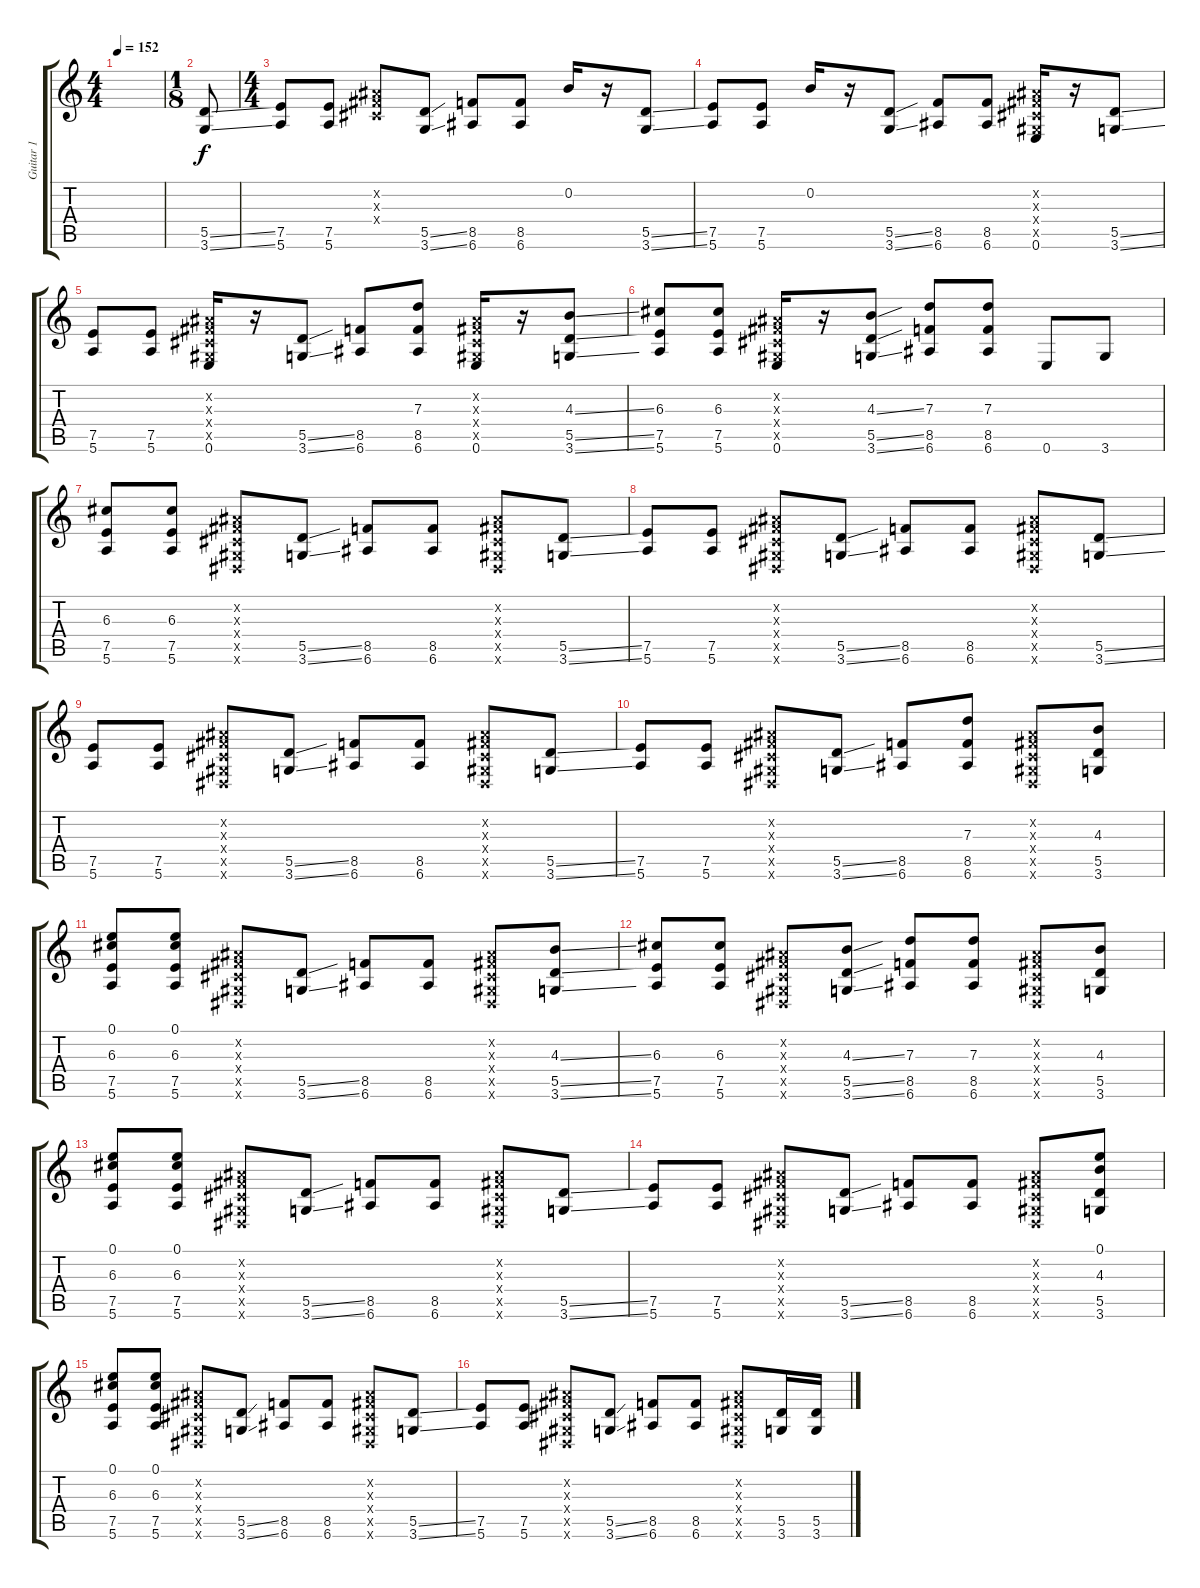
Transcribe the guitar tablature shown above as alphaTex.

\track ("Guitar 1" "Guitar 1") {instrument overdrivenguitar}
\staff {score tabs}
\tuning (E4 B3 G3 D3 A2 E2) {hide}
\ts (4 4)
\tempo 152
\clef g2
\ks c
|
\ts (1 8)
(5.5{ss} 3.6{ss}).8 |
\ts (4 4)
(7.5 5.6).8 (7.5 5.6).8 (-1.2{x} -1.3{x} -1.4{x}).8 (5.5{ss} 3.6{ss}).8 (8.5 6.6).8 (8.5 6.6).8 0.2.16 r.16 (5.5{ss} 3.6{ss}).8 |
(7.5 5.6).8 (7.5 5.6).8 0.2.16 r.16 (5.5{ss} 3.6{ss}).8 (8.5 6.6).8 (8.5 6.6).8 (-1.2{x} -1.3{x} -1.4{x} -1.5{x} 0.6).16 r.16 (5.5{ss} 3.6{ss}).8 |
(7.5 5.6).8 (7.5 5.6).8 (-1.2{x} -1.3{x} -1.4{x} -1.5{x} 0.6).16 r.16 (5.5{ss} 3.6{ss}).8 (8.5 6.6).8 (7.3 8.5 6.6).8 (-1.2{x} -1.3{x} -1.4{x} -1.5{x} 0.6).16 r.16 (4.3{ss} 5.5{ss} 3.6{ss}).8 |
(6.3 7.5 5.6).8 (6.3 7.5 5.6).8 (-1.2{x} -1.3{x} -1.4{x} -1.5{x} 0.6).16 r.16 (4.3{ss} 5.5{ss} 3.6{ss}).8 (7.3 8.5 6.6).8 (7.3 8.5 6.6).8 0.6.8 3.6.8 |
(6.3 7.5 5.6).8 (6.3 7.5 5.6).8 (-1.2{x} -1.3{x} -1.4{x} -1.5{x} -1.6{x}).8 (5.5{ss} 3.6{ss}).8 (8.5 6.6).8 (8.5 6.6).8 (-1.2{x} -1.3{x} -1.4{x} -1.5{x} -1.6{x}).8 (5.5{ss} 3.6{ss}).8 |
(7.5 5.6).8 (7.5 5.6).8 (-1.2{x} -1.3{x} -1.4{x} -1.5{x} -1.6{x}).8 (5.5{ss} 3.6{ss}).8 (8.5 6.6).8 (8.5 6.6).8 (-1.2{x} -1.3{x} -1.4{x} -1.5{x} -1.6{x}).8 (5.5{ss} 3.6{ss}).8 |
(7.5 5.6).8 (7.5 5.6).8 (-1.2{x} -1.3{x} -1.4{x} -1.5{x} -1.6{x}).8 (5.5{ss} 3.6{ss}).8 (8.5 6.6).8 (8.5 6.6).8 (-1.2{x} -1.3{x} -1.4{x} -1.5{x} -1.6{x}).8 (5.5{ss} 3.6{ss}).8 |
(7.5 5.6).8 (7.5 5.6).8 (-1.2{x} -1.3{x} -1.4{x} -1.5{x} -1.6{x}).8 (5.5{ss} 3.6{ss}).8 (8.5 6.6).8 (7.3 8.5 6.6).8 (-1.2{x} -1.3{x} -1.4{x} -1.5{x} -1.6{x}).8 (4.3 5.5 3.6).8 |
(0.1 6.3 7.5 5.6).8 (0.1 6.3 7.5 5.6).8 (-1.2{x} -1.3{x} -1.4{x} -1.5{x} -1.6{x}).8 (5.5{ss} 3.6{ss}).8 (8.5 6.6).8 (8.5 6.6).8 (-1.2{x} -1.3{x} -1.4{x} -1.5{x} -1.6{x}).8 (4.3{ss} 5.5{ss} 3.6{ss}).8 |
(6.3 7.5 5.6).8 (6.3 7.5 5.6).8 (-1.2{x} -1.3{x} -1.4{x} -1.5{x} -1.6{x}).8 (4.3{ss} 5.5{ss} 3.6{ss}).8 (7.3 8.5 6.6).8 (7.3 8.5 6.6).8 (-1.2{x} -1.3{x} -1.4{x} -1.5{x} -1.6{x}).8 (4.3 5.5 3.6).8 |
(0.1 6.3 7.5 5.6).8 (0.1 6.3 7.5 5.6).8 (-1.2{x} -1.3{x} -1.4{x} -1.5{x} -1.6{x}).8 (5.5{ss} 3.6{ss}).8 (8.5 6.6).8 (8.5 6.6).8 (-1.2{x} -1.3{x} -1.4{x} -1.5{x} -1.6{x}).8 (5.5{ss} 3.6{ss}).8 |
(7.5 5.6).8 (7.5 5.6).8 (-1.2{x} -1.3{x} -1.4{x} -1.5{x} -1.6{x}).8 (5.5{ss} 3.6{ss}).8 (8.5 6.6).8 (8.5 6.6).8 (-1.2{x} -1.3{x} -1.4{x} -1.5{x} -1.6{x}).8 (0.1 4.3 5.5 3.6).8 |
(0.1 6.3 7.5 5.6).8 (0.1 6.3 7.5 5.6).8 (-1.2{x} -1.3{x} -1.4{x} -1.5{x} -1.6{x}).8 (5.5{ss} 3.6{ss}).8 (8.5 6.6).8 (8.5 6.6).8 (-1.2{x} -1.3{x} -1.4{x} -1.5{x} -1.6{x}).8 (5.5{ss} 3.6{ss}).8 |
(7.5 5.6).8 (7.5 5.6).8 (-1.2{x} -1.3{x} -1.4{x} -1.5{x} -1.6{x}).8 (5.5{ss} 3.6{ss}).8 (8.5 6.6).8 (8.5 6.6).8 (-1.2{x} -1.3{x} -1.4{x} -1.5{x} -1.6{x}).8 (5.5 3.6).16 (5.5 3.6).16
